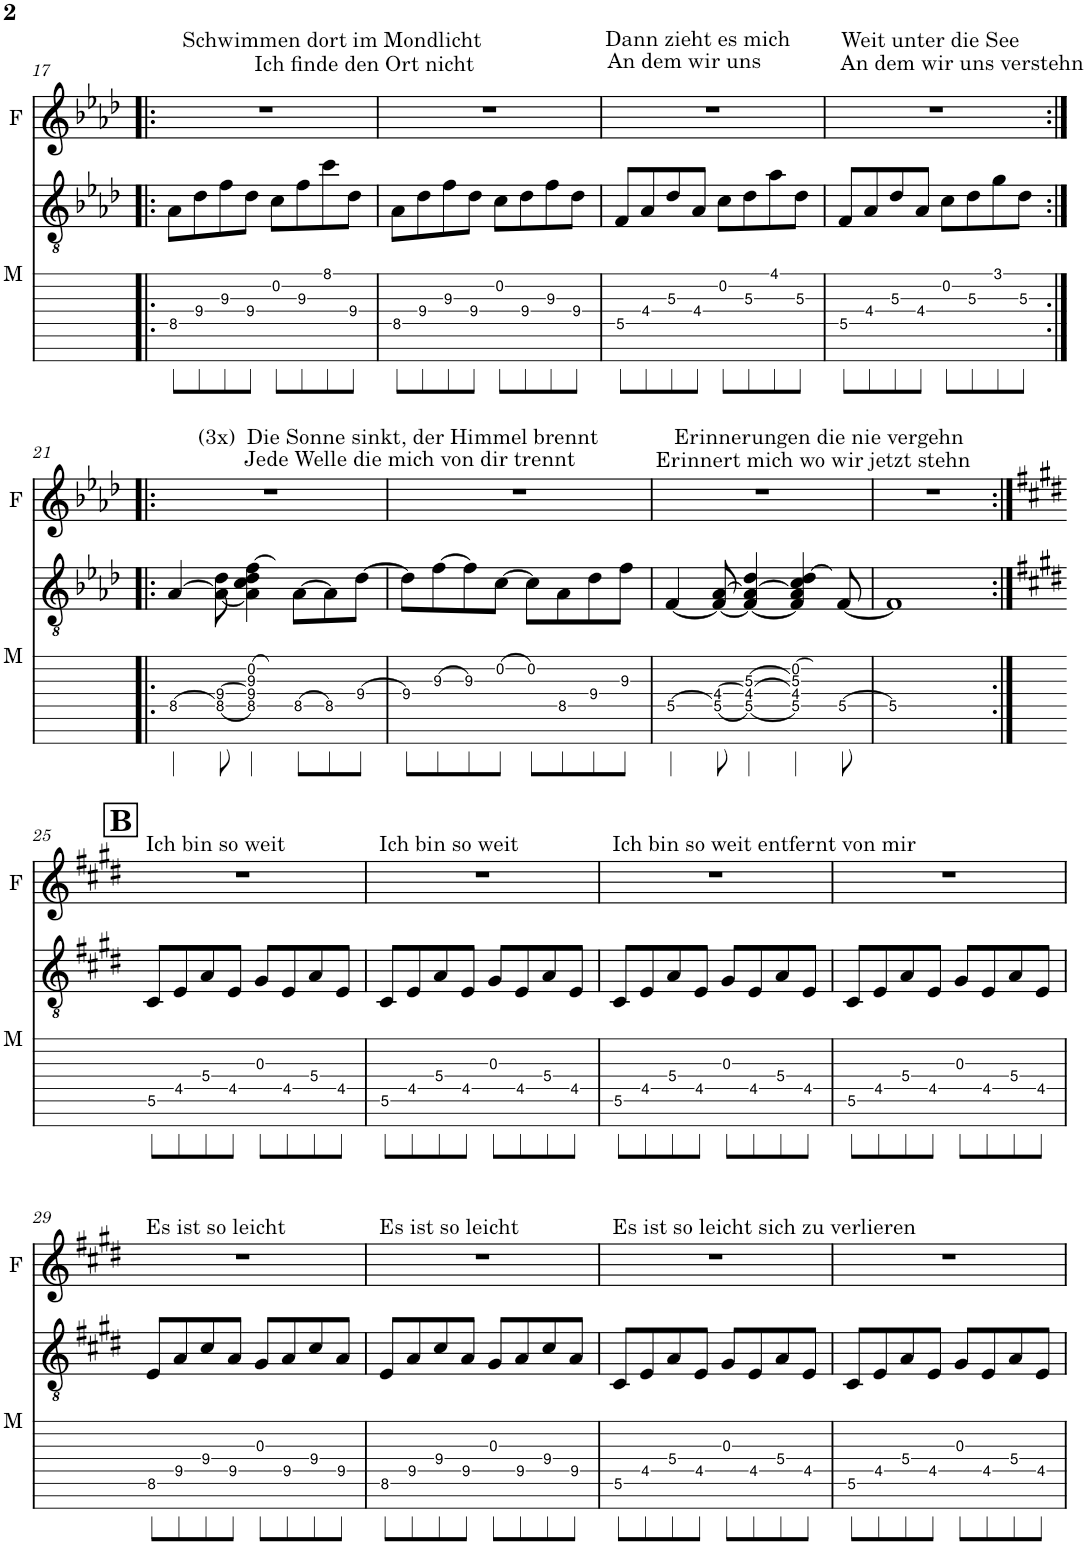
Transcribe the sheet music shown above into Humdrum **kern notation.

**kern	**kern	**kern
*part2	*part2	*part1
*staff3	*staff2	*staff1
*I"Micha	*	*I"Freya
*I'M	*	*I'F
!!LO:PB:g=z
*	*clefGv2	*clefG2
*k[b-e-a-d-]	*k[b-e-a-d-]	*k[b-e-a-d-]
*M4/4	*M4/4	*M4/4
=17!|:	=17!|:	=17!|:
!	!	!LO:TX:a:t=Schwimmen dort im Mondlicht
!	!	!LO:TX:a:t=Ich finde den Ort nicht
8A-\L	8A-\L	1r
8d-\	8d-\	.
8f\	8f\	.
8d-\J	8d-\J	.
8c\L	8c\L	.
8f\	8f\	.
8cc\	8cc\	.
8d-\J	8d-\J	.
=18	=18	=18
8A-\L	8A-\L	1r
8d-\	8d-\	.
8f\	8f\	.
8d-\J	8d-\J	.
8c\L	8c\L	.
8d-\	8d-\	.
8f\	8f\	.
8d-\J	8d-\J	.
=19	=19	=19
!	!	!LO:TX:a:t=Dann zieht es mich
!	!	!LO:TX:a:t=An dem wir uns
8F\L	8F/L	1r
8A-\	8A-/	.
8d-\	8d-/	.
8A-\J	8A-/J	.
8c\L	8c\L	.
8d-\	8d-\	.
8a-\	8a-\	.
8d-\J	8d-\J	.
=20	=20	=20
!	!	!LO:TX:a:t=Weit unter die See
!	!	!LO:TX:a:t=An dem wir uns verstehn
8F\L	8F/L	1r
8A-\	8A-/	.
8d-\	8d-/	.
8A-\J	8A-/J	.
8c\L	8c\L	.
8d-\	8d-\	.
8g\	8g\	.
8d-\J	8d-\J	.
!!LO:LB:g=z
=21:|!|:	=21:|!|:	=21:|!|:
!	!	!LO:TX:a:t=(3x)  Die Sonne sinkt, der Himmel brennt
!	!	!LO:TX:a:t=Jede Welle die mich von dir trennt
[4A-\	[4A-/	1r
8A-\_ [8d-\	8A-\_ 8d-\	.
4A-\] 4d-\] 4f\ 4c\	4A-\] 4c\ 4d-\ 4f\	.
[8A-\L	[8A-\L	.
8A-\]	8A-\]	.
[8d-\J	[8d-\J	.
=22	=22	=22
8d-\L]	8d-\L]	1r
[8f\	[8f\	.
8f\]	8f\]	.
[8c\J	[8c\J	.
8c\L]	8c\L]	.
8A-\	8A-\	.
8d-\	8d-\	.
8f\J	8f\J	.
=23	=23	=23
!	!	!LO:TX:a:t=Erinnerungen die nie vergehn
!	!	!LO:TX:a:t=Erinnert mich wo wir jetzt stehn
[4F\	[4F/	1r
8F\_ [8A-\	8F/_ [8A-/	.
4F\_ 4A-\_ [4d-\	4F/_ 4A-/_ 4d-/	.
4F\] 4A-\] 4d-\] 4c\	4F/] 4A-/] 4c/ 4d-/	.
[8F\	[8F/	.
=24	=24	=24
1F]	1F]	1r
!!LO:LB:g=z
!!LO:REH:place=s1:a:B:cj:fs=14:t=B
=25:|!	=25:|!	=25:|!
*k[f#c#g#d#]	*k[f#c#g#d#]	*k[f#c#g#d#]
!	!	!LO:TX:a:t=Ich bin so weit
8D-\L	8C#/L	1r
8E\	8E/	.
8A\	8A/	.
8E\J	8E/J	.
8A-\L	8G#/L	.
8E\	8E/	.
8A\	8A/	.
8E\J	8E/J	.
=26	=26	=26
!	!	!LO:TX:a:t=Ich bin so weit
8D-\L	8C#/L	1r
8E\	8E/	.
8A\	8A/	.
8E\J	8E/J	.
8A-\L	8G#/L	.
8E\	8E/	.
8A\	8A/	.
8E\J	8E/J	.
=27	=27	=27
!	!	!LO:TX:a:t=Ich bin so weit entfernt von mir
8D-\L	8C#/L	1r
8E\	8E/	.
8A\	8A/	.
8E\J	8E/J	.
8A-\L	8G#/L	.
8E\	8E/	.
8A\	8A/	.
8E\J	8E/J	.
=28	=28	=28
8D-\L	8C#/L	1r
8E\	8E/	.
8A\	8A/	.
8E\J	8E/J	.
8A-\L	8G#/L	.
8E\	8E/	.
8A\	8A/	.
8E\J	8E/J	.
!!LO:LB:g=z
=29	=29	=29
!	!	!LO:TX:a:t=Es ist so leicht
8E\L	8E/L	1r
8A\	8A/	.
8c#\	8c#/	.
8A\J	8A/J	.
8G#\L	8G#/L	.
8A\	8A/	.
8c#\	8c#/	.
8A\J	8A/J	.
=30	=30	=30
!	!	!LO:TX:a:t=Es ist so leicht
8E\L	8E/L	1r
8A\	8A/	.
8c#\	8c#/	.
8A\J	8A/J	.
8G#\L	8G#/L	.
8A\	8A/	.
8c#\	8c#/	.
8A\J	8A/J	.
=31	=31	=31
!	!	!LO:TX:a:t=Es ist so leicht sich zu verlieren
8D-\L	8C#/L	1r
8E\	8E/	.
8A\	8A/	.
8E\J	8E/J	.
8A-\L	8G#/L	.
8E\	8E/	.
8A\	8A/	.
8E\J	8E/J	.
=32	=32	=32
8D-\L	8C#/L	1r
8E\	8E/	.
8A\	8A/	.
8E\J	8E/J	.
8A-\L	8G#/L	.
8E\	8E/	.
8A\	8A/	.
8E\J	8E/J	.
=	=	=
*-	*-	*-
